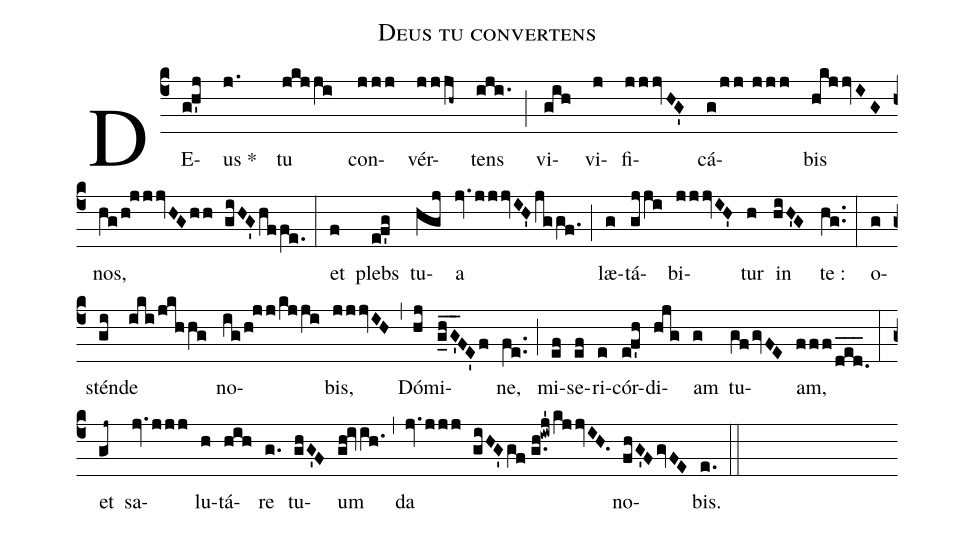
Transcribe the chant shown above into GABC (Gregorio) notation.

name:Deus tu convertens;
%%
(c4) DE(g!h'j)us *(j.) tu(jkjji) con(jjj)vér(jjjh~)tens(iji.) (;)
vi(gih)vi(j)fi(jjjvHG')cá(g/jj//jjj)bis(hkjjvIG) nos,(hg/h!jjjvHGhh giHG'hffe.) (:)
et(f) plebs(e!f'g) tu(hgj)a(jv.jjjvIH'jggf.) (;)
læ(g)tá(gjji)bi(jjjvIH')tur(h) in(hiH'G) te :(hg..) (:)
o(g)stén(gi)de(iki/jkhhg) no(ig/h!jj/kjji)bis,(jjjvIH) (,)
Dó(hj)mi(ghG'___FE'f)ne,(fe..) (;)
mi(ef)se(ef)ri(e)cór(e!f'h)di(hjg)am(g) tu(gf/gvFE)am,(fff/ded.___) (:)
et(gj~) sa(jv.jjj)lu(h)tá(hih)re(g.) tu(ghG'F)um(gh!ivih.) (,)
da(jv.jjj giHG'gf//g.h!iwj'/kjjvIH.) no(fhG'FgvFE)bis.(e.) (::)
